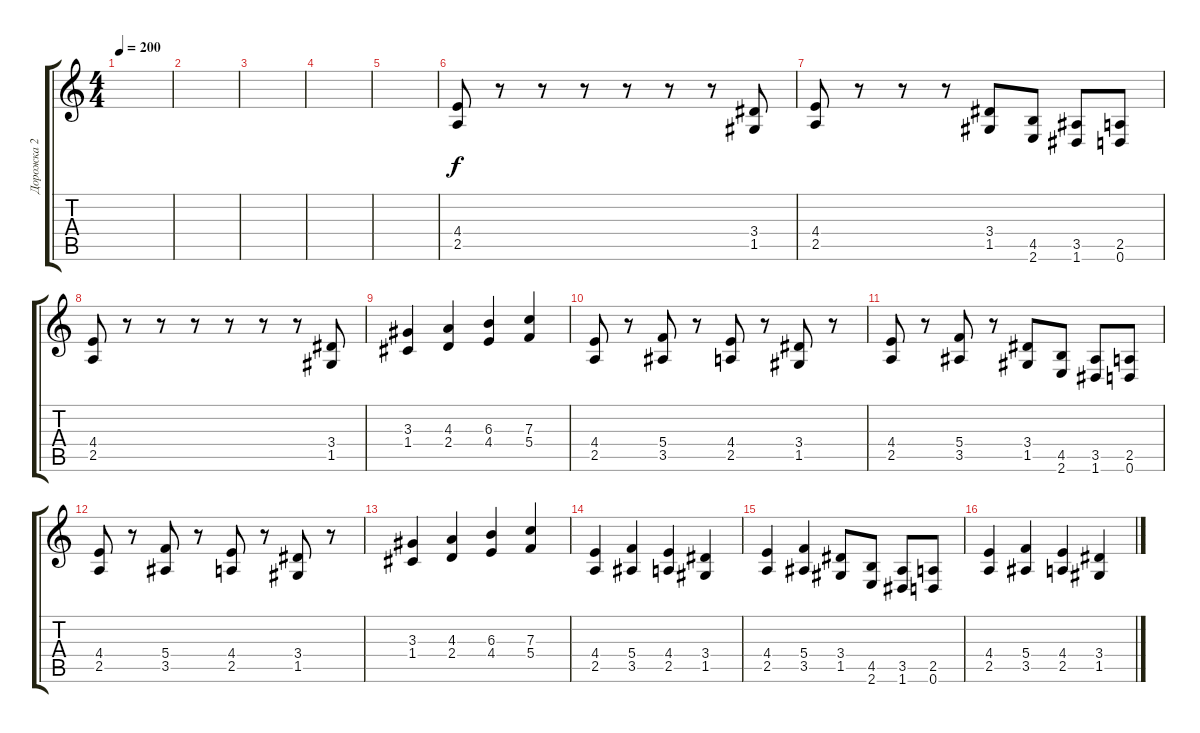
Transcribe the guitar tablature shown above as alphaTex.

\track ("Дорожка 2" "Дорожка 2") {instrument distortionguitar}
\staff {score tabs}
\tuning (D4 A3 F3 C3 G2 D2) {hide}
\ts (4 4)
\tempo 200
\clef g2
\ks c
|
|
|
|
|
(4.4 2.5).8 r.8 r.8 r.8 r.8 r.8 r.8 (3.4 1.5).8 |
(4.4 2.5).8 r.8 r.8 r.8 (3.4 1.5).8 (4.5 2.6).8 (3.5 1.6).8 (2.5 0.6).8 |
(4.4 2.5).8 r.8 r.8 r.8 r.8 r.8 r.8 (3.4 1.5).8 |
(3.3 1.4).4 (4.3 2.4).4 (6.3 4.4).4 (7.3 5.4).4 |
(4.4 2.5).8 r.8 (5.4 3.5).8 r.8 (4.4 2.5).8 r.8 (3.4 1.5).8 r.8 |
(4.4 2.5).8 r.8 (5.4 3.5).8 r.8 (3.4 1.5).8 (4.5 2.6).8 (3.5 1.6).8 (2.5 0.6).8 |
(4.4 2.5).8 r.8 (5.4 3.5).8 r.8 (4.4 2.5).8 r.8 (3.4 1.5).8 r.8 |
(3.3 1.4).4 (4.3 2.4).4 (6.3 4.4).4 (7.3 5.4).4 |
(4.4 2.5).4 (5.4 3.5).4 (4.4 2.5).4 (3.4 1.5).4 |
(4.4 2.5).4 (5.4 3.5).4 (3.4 1.5).8 (4.5 2.6).8 (3.5 1.6).8 (2.5 0.6).8 |
(4.4 2.5).4 (5.4 3.5).4 (4.4 2.5).4 (3.4 1.5).4
